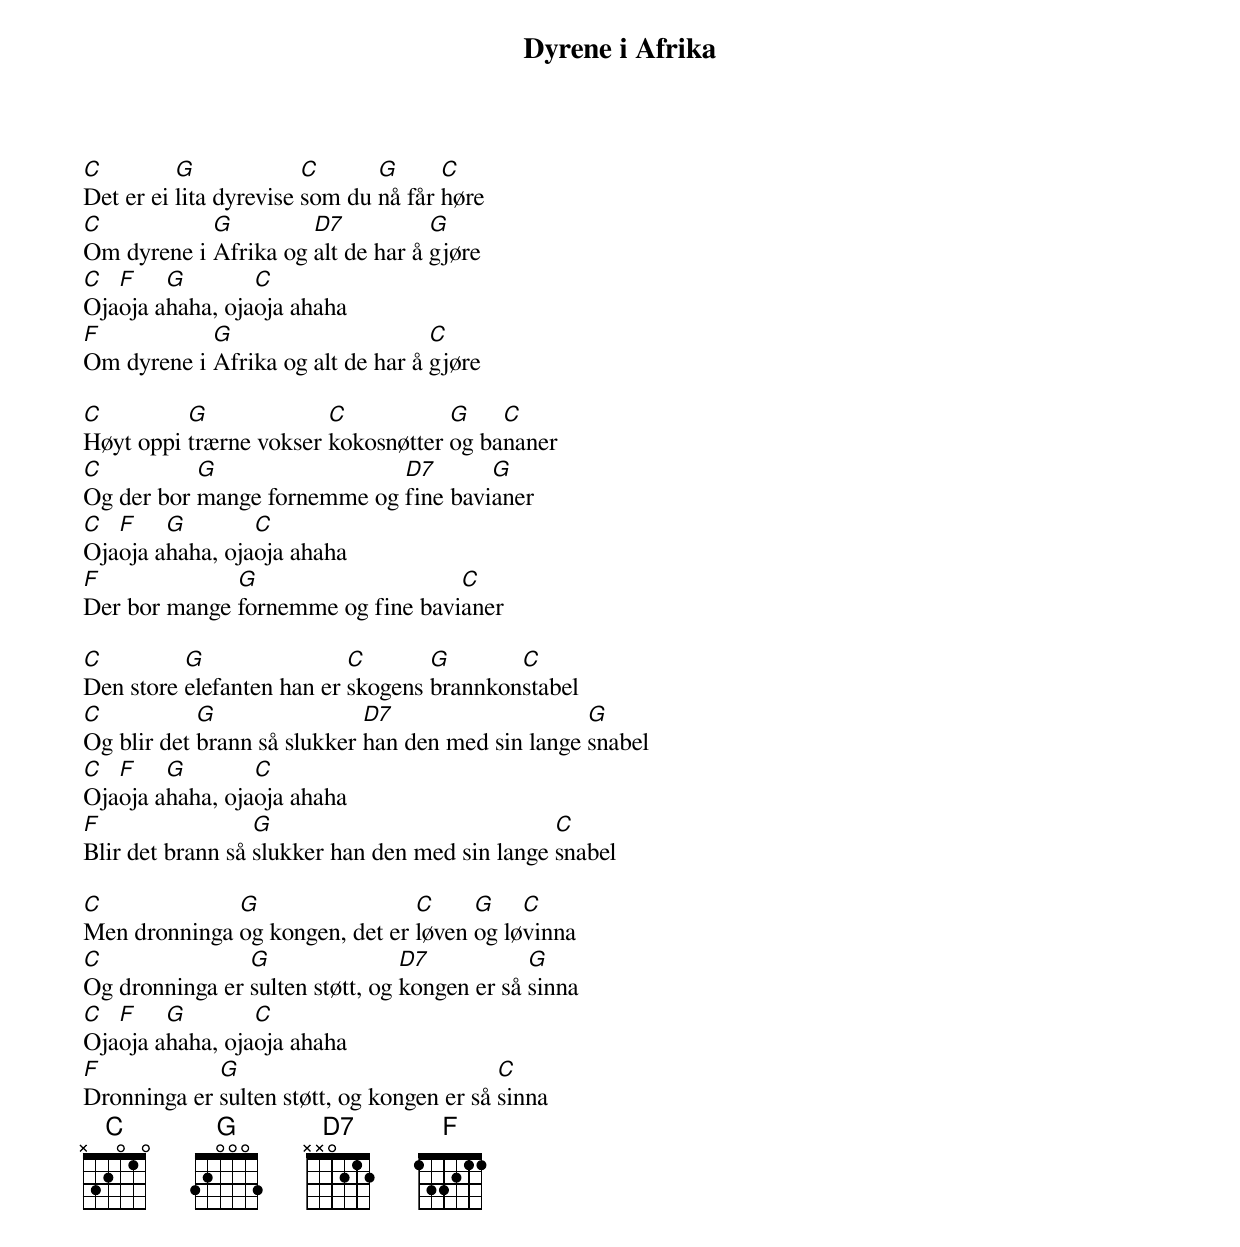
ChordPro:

{title: Dyrene i Afrika}
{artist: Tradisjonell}
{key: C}
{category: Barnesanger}

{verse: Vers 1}
[C]Det er ei [G]lita dyrevise [C]som du [G]nå får [C]høre
[C]Om dyrene i [G]Afrika og [D7]alt de har å [G]gjøre
[C]Oja[F]oja a[G]haha, oja[C]oja ahaha
[F]Om dyrene i [G]Afrika og alt de har å [C]gjøre

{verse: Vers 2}
[C]Høyt oppi [G]trærne vokser [C]kokosnøtter [G]og ba[C]naner
[C]Og der bor [G]mange fornemme og [D7]fine bavi[G]aner
[C]Oja[F]oja a[G]haha, oja[C]oja ahaha
[F]Der bor mange [G]fornemme og fine bavi[C]aner

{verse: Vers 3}
[C]Den store [G]elefanten han er [C]skogens [G]brannkon[C]stabel
[C]Og blir det [G]brann så slukker [D7]han den med sin lange [G]snabel
[C]Oja[F]oja a[G]haha, oja[C]oja ahaha
[F]Blir det brann så [G]slukker han den med sin lange [C]snabel

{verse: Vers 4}
[C]Men dronninga [G]og kongen, det er [C]løven [G]og lø[C]vinna
[C]Og dronninga er [G]sulten støtt, og [D7]kongen er så [G]sinna
[C]Oja[F]oja a[G]haha, oja[C]oja ahaha
[F]Dronninga er [G]sulten støtt, og kongen er så [C]sinna
